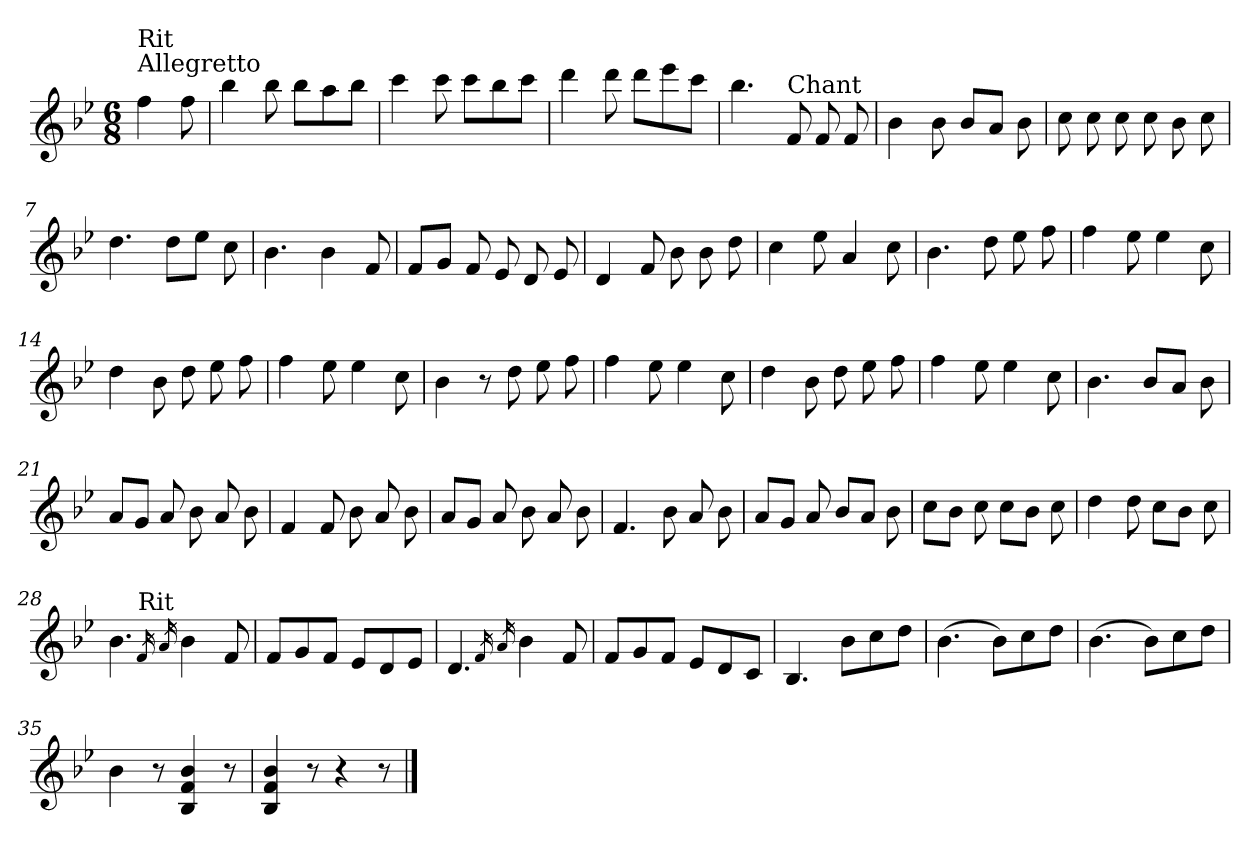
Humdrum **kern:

**kern
*part1
*staff1
*clefG2
*k[b-e-]
*B-:
*M6/8
=
!LO:TX:a:t=Allegretto
!LO:TX:a:t=Rit
4ff\
8ff\
=1
4bb-\
8bb-\
8bb-\L
8aa\
8bb-\J
=2
4ccc\
8ccc\
8ccc\L
8bb-\
8ccc\J
=3
4ddd\
8ddd\
8ddd\L
8eee-\
8ccc\J
=4
4.bb-\
!LO:TX:a:t=Chant
8f/
8f/
8f/
=5
4b-\
8b-\
8b-/L
8a/J
8b-\
!!LO:LB:g=z
=6
8cc\
8cc\
8cc\
8cc\
8b-\
8cc\
=7
4.dd\
8dd\L
8ee-\J
8cc\
=8
4.b-\
4b-\
8f/
=9
8f/L
8g/J
8f/
8e-/
8d/
8e-/
=10
4d/
8f/
8b-\
8b-\
8dd\
=11
4cc\
8ee-\
4a/
8cc\
=12
4.b-\
8dd\
8ee-\
8ff\
!!LO:LB:g=z
=13
4ff\
8ee-\
4ee-\
8cc\
=14
4dd\
8b-\
8dd\
8ee-\
8ff\
=15
4ff\
8ee-\
4ee-\
8cc\
=16
4b-\
8r
8dd\
8ee-\
8ff\
=17
4ff\
8ee-\
4ee-\
8cc\
=18
4dd\
8b-\
8dd\
8ee-\
8ff\
=19
4ff\
8ee-\
4ee-\
8cc\
!!LO:LB:g=z
=20
4.b-\
8b-/L
8a/J
8b-\
=21
8a/L
8g/J
8a/
8b-\
8a/
8b-\
=22
4f/
8f/
8b-\
8a/
8b-\
=23
8a/L
8g/J
8a/
8b-\
8a/
8b-\
=24
4.f/
8b-\
8a/
8b-\
=25
8a/L
8g/J
8a/
8b-/L
8a/J
8b-\
!!LO:LB:g=z
=26
8cc\L
8b-\J
8cc\
8cc\L
8b-\J
8cc\
=27
4dd\
8dd\
8cc\L
8b-\J
8cc\
=28
*^
4.b-\	8ryy
!	!LO:TX:a:t=Rit
.	2ryy
16qf/	.
16qa/	.
4b-\	.
8f/	8ryy
*v	*v
=29
8f/L
8g/
8f/J
8e-/L
8d/
8e-/J
=30
4.d/
16qf/
16qa/
4b-\
8f/
!!LO:LB:g=z
=31
8f/L
8g/
8f/J
8e-/L
8d/
8c/J
!!LO:LB:g=z
=32
4.B-/
8b-\L
8cc\
8dd\J
=33
(>4.b-\
8b-\L)
8cc\
8dd\J
=34
(>4.b-\
8b-\L)
8cc\
8dd\J
=35
4b-\
8r
4B-/ 4f/ 4b-/
8r
=36
4B-/ 4f/ 4b-/
8r
4r
8r
==
*-
